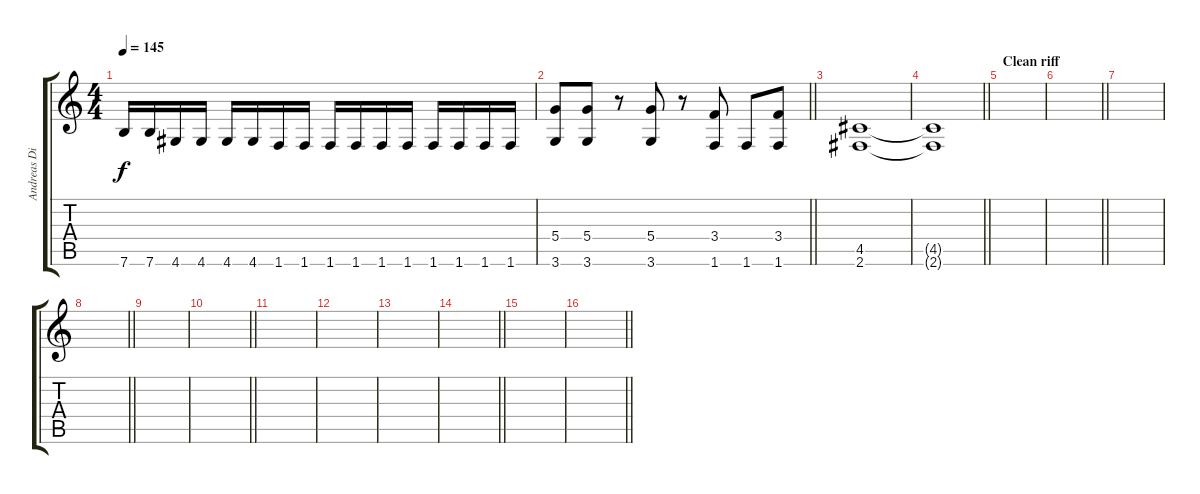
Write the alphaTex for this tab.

\track ("Andreas Dist" "Andreas Di") {instrument overdrivenguitar}
\staff {score tabs}
\tuning (E4 B3 G3 D3 A2 E2) {hide}
\ts (4 4)
\tempo 145
\clef g2
\ks c
7.6.16{dy f} 7.6.16 4.6.16 4.6.16 4.6.16 4.6.16 1.6.16 1.6.16 1.6.16 1.6.16 1.6.16 1.6.16 1.6.16 1.6.16 1.6.16 1.6.16 |
\barLineRight lightlight
(5.4 3.6).8 (5.4 3.6).8 r.8 (5.4 3.6).8 r.8 (3.4 1.6).8 1.6.8 (3.4 1.6).8 |
(4.5 2.6).1 |
\barLineRight lightlight
(4.5{t} 2.6{t}).1 |
\section ("" "Clean riff")
|
\barLineRight lightlight
|
|
\barLineRight lightlight
|
\section ("" "")
|
\barLineRight lightlight
|
|
|
|
\barLineRight lightlight
|
|
\barLineRight lightlight
